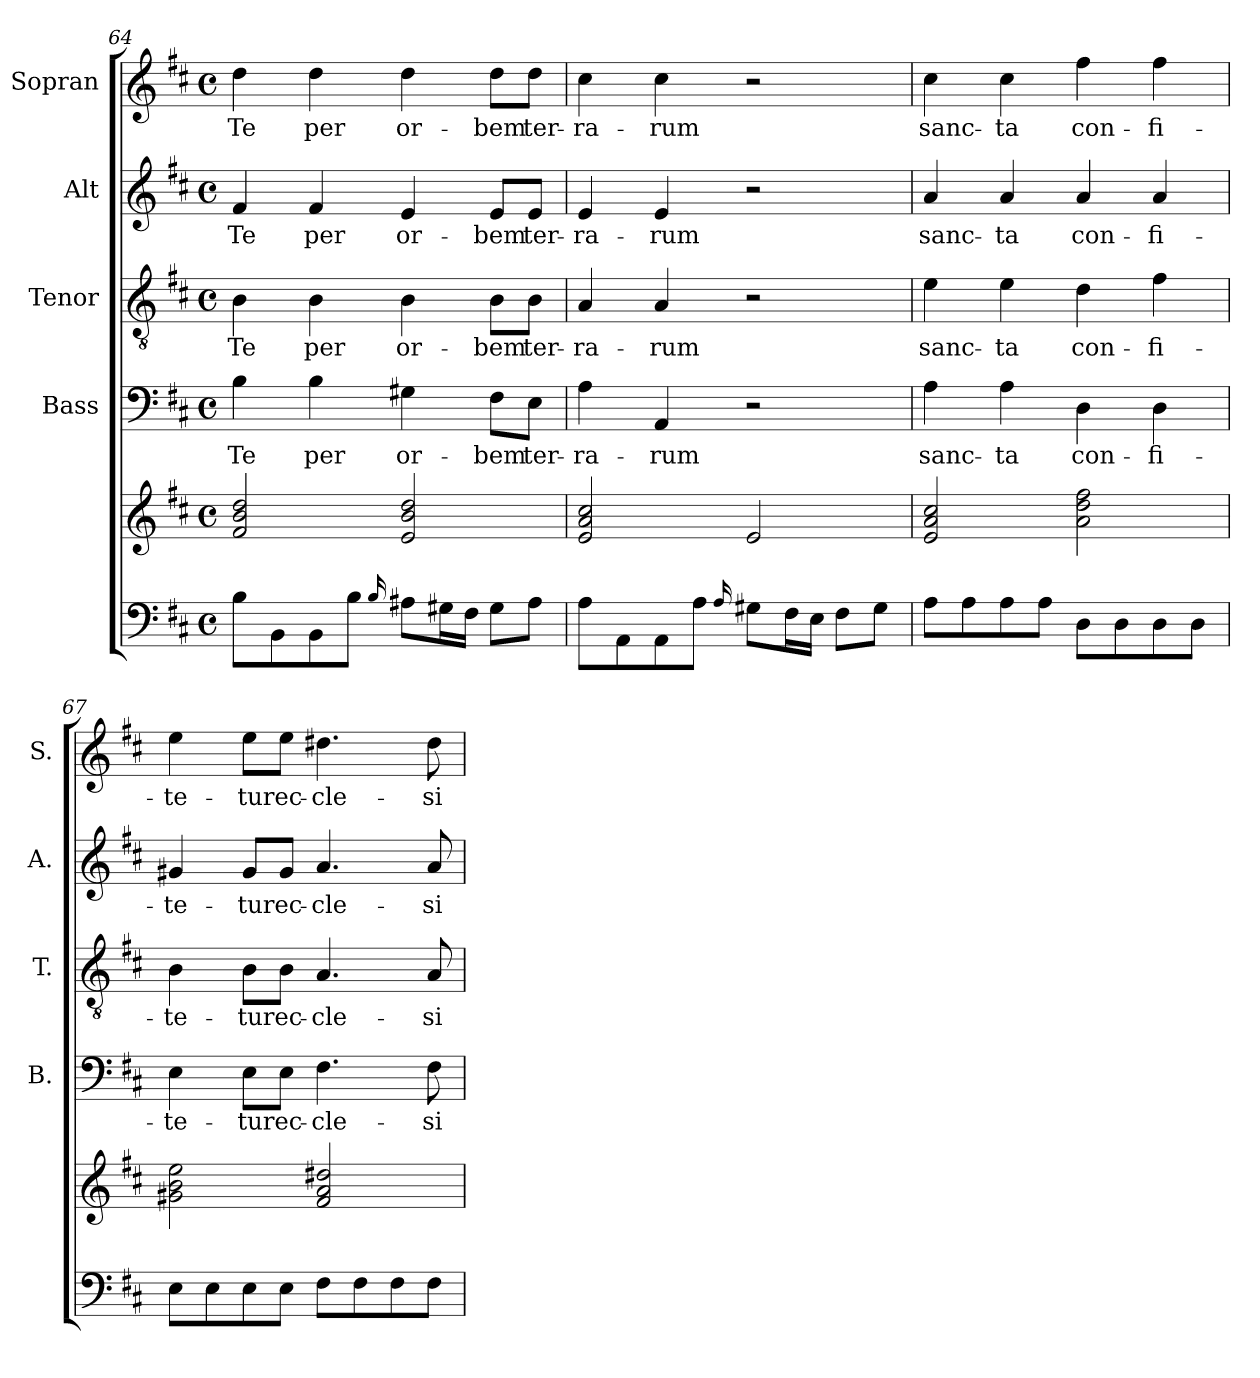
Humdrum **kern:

**kern	**kern	**kern	**text	**kern	**text	**kern	**text	**kern	**text
*part5	*part5	*part4	*part4	*part3	*part3	*part2	*part2	*part1	*part1
*staff6	*staff5	*staff4	*staff4	*staff3	*staff3	*staff2	*staff2	*staff1	*staff1
*	*	*I"Bass	*	*I"Tenor	*	*I"Alt	*	*I"Sopran	*
*	*	*I'B.	*	*I'T.	*	*I'A.	*	*I'S.	*
!!LO:LB:g=z
*clefF4	*clefG2	*clefF4	*	*clefGv2	*	*clefG2	*	*clefG2	*
*k[f#c#]	*k[f#c#]	*k[f#c#]	*	*k[f#c#]	*	*k[f#c#]	*	*k[f#c#]	*
*D:	*D:	*D:	*	*D:	*	*D:	*	*D:	*
*M4/4	*M4/4	*M4/4	*	*M4/4	*	*M4/4	*	*M4/4	*
*met(c)	*met(c)	*met(c)	*	*met(c)	*	*met(c)	*	*met(c)	*
=64	=64	=64	=64	=64	=64	=64	=64	=64	=64
!	!	!	!LO:LY:b	!	!LO:LY:b	!	!LO:LY:b	!	!LO:LY:b
8B\L	2f#/ 2b/ 2dd/	4B\	Te	4B\	Te	4f#/	Te	4dd\	Te
8BB\	.	.	.	.	.	.	.	.	.
!	!	!	!LO:LY:b	!	!LO:LY:b	!	!LO:LY:b	!	!LO:LY:b
8BB\	.	4B\	per	4B\	per	4f#/	per	4dd\	per
8B\J	.	.	.	.	.	.	.	.	.
16qqB/	.	.	.	.	.	.	.	.	.
!	!	!	!LO:LY:b	!	!LO:LY:b	!	!LO:LY:b	!	!LO:LY:b
8A#X\L	2e/ 2b/ 2dd/	4G#X\	or-	4B\	or-	4e/	or-	4dd\	or-
16G#X\L	.	.	.	.	.	.	.	.	.
16F#\JJ	.	.	.	.	.	.	.	.	.
!	!	!	!LO:LY:b	!	!LO:LY:b	!	!LO:LY:b	!	!LO:LY:b
8G#\L	.	8F#\L	-bem	8B\L	-bem	8e/L	-bem	8dd\L	-bem
!	!	!	!LO:LY:b	!	!LO:LY:b	!	!LO:LY:b	!	!LO:LY:b
8A#\J	.	8E\J	ter-	8B\J	ter-	8e/J	ter-	8dd\J	ter-
!!LO:PB:g=z
=65	=65	=65	=65	=65	=65	=65	=65	=65	=65
!	!	!	!LO:LY:b	!	!LO:LY:b	!	!LO:LY:b	!	!LO:LY:b
8A\L	2e/ 2a/ 2cc#/	4A\	-ra-	4A/	-ra-	4e/	-ra-	4cc#\	-ra-
8AA\	.	.	.	.	.	.	.	.	.
!	!	!	!LO:LY:b	!	!LO:LY:b	!	!LO:LY:b	!	!LO:LY:b
8AA\	.	4AA/	-rum	4A/	-rum	4e/	-rum	4cc#\	-rum
8A\J	.	.	.	.	.	.	.	.	.
16qqA/	.	.	.	.	.	.	.	.	.
8G#X\L	2e/	2r	.	2r	.	2r	.	2r	.
16F#\L	.	.	.	.	.	.	.	.	.
16E\JJ	.	.	.	.	.	.	.	.	.
8F#\L	.	.	.	.	.	.	.	.	.
8G#\J	.	.	.	.	.	.	.	.	.
!!LO:LB:g=z
=66	=66	=66	=66	=66	=66	=66	=66	=66	=66
!	!	!	!LO:LY:b	!	!LO:LY:b	!	!LO:LY:b	!	!LO:LY:b
8A\L	2e/ 2a/ 2cc#/	4A\	sanc-	4e\	sanc-	4a/	sanc-	4cc#\	sanc-
8A\	.	.	.	.	.	.	.	.	.
!	!	!	!LO:LY:b	!	!LO:LY:b	!	!LO:LY:b	!	!LO:LY:b
8A\	.	4A\	-ta	4e\	-ta	4a/	-ta	4cc#\	-ta
8A\J	.	.	.	.	.	.	.	.	.
!	!	!	!LO:LY:b	!	!LO:LY:b	!	!LO:LY:b	!	!LO:LY:b
8D\L	2a\ 2dd\ 2ff#\	4D\	con-	4d\	con-	4a/	con-	4ff#\	con-
8D\	.	.	.	.	.	.	.	.	.
!	!	!	!LO:LY:b	!	!LO:LY:b	!	!LO:LY:b	!	!LO:LY:b
8D\	.	4D\	-fi-	4f#\	-fi-	4a/	-fi-	4ff#\	-fi-
8D\J	.	.	.	.	.	.	.	.	.
!!LO:PB:g=z
=67	=67	=67	=67	=67	=67	=67	=67	=67	=67
!	!	!	!LO:LY:b	!	!LO:LY:b	!	!LO:LY:b	!	!LO:LY:b
8E\L	2g#X\ 2b\ 2ee\	4E\	-te-	4B\	-te-	4g#X/	-te-	4ee\	-te-
8E\	.	.	.	.	.	.	.	.	.
!	!	!	!LO:LY:b	!	!LO:LY:b	!	!LO:LY:b	!	!LO:LY:b
8E\	.	8E\L	-tur	8B\L	-tur	8g#/L	-tur	8ee\L	-tur
!	!	!	!LO:LY:b	!	!LO:LY:b	!	!LO:LY:b	!	!LO:LY:b
8E\J	.	8E\J	ec-	8B\J	ec-	8g#/J	ec-	8ee\J	ec-
!	!	!	!LO:LY:b	!	!LO:LY:b	!	!LO:LY:b	!	!LO:LY:b
8F#\L	2f#/ 2a/ 2dd#X/	4.F#\	-cle-	4.A/	-cle-	4.a/	-cle-	4.dd#X\	-cle-
8F#\	.	.	.	.	.	.	.	.	.
8F#\	.	.	.	.	.	.	.	.	.
!	!	!	!LO:LY:b	!	!LO:LY:b	!	!LO:LY:b	!	!LO:LY:b
8F#\J	.	8F#\	-si-	8A/	-si-	8a/	-si-	8dd#\	-si-
=	=	=	=	=	=	=	=	=	=
*-	*-	*-	*-	*-	*-	*-	*-	*-	*-
